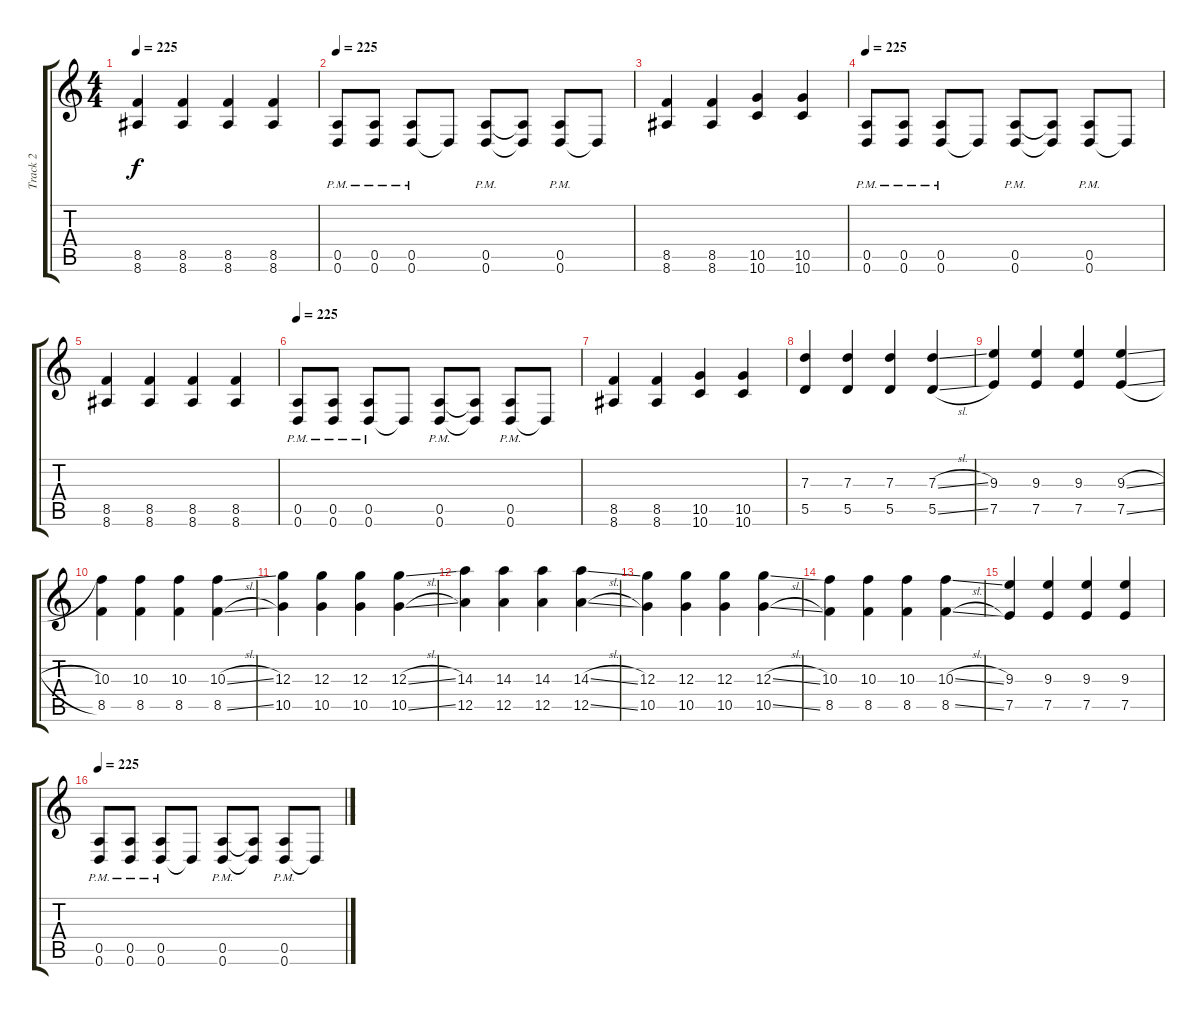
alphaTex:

\track ("Track 2" "Track 2") {instrument distortionguitar}
\staff {score tabs}
\tuning (E4 B3 G3 D3 A2 D2) {hide}
\ts (4 4)
\tempo 225
\clef g2
\ks c
(8.5 8.6).4{dy f} (8.5 8.6).4 (8.5 8.6).4 (8.5 8.6).4 |
\tempo 225
(0.5{pm} 0.6{pm}).8 (0.5{pm} 0.6{pm}).8 (0.5{pm} 0.6{pm}).8 0.6{t}.8 (0.5{pm} 0.6{pm}).8 (0.5{t} 0.6{t}).8 (0.5{pm} 0.6{pm}).8 0.6{t}.8 |
(8.5 8.6).4 (8.5 8.6).4 (10.5 10.6).4 (10.5 10.6).4 |
\tempo 225
(0.5{pm} 0.6{pm}).8 (0.5{pm} 0.6{pm}).8 (0.5{pm} 0.6{pm}).8 0.6{t}.8 (0.5{pm} 0.6{pm}).8 (0.5{t} 0.6{t}).8 (0.5{pm} 0.6{pm}).8 0.6{t}.8 |
(8.5 8.6).4 (8.5 8.6).4 (8.5 8.6).4 (8.5 8.6).4 |
\tempo 225
(0.5{pm} 0.6{pm}).8 (0.5{pm} 0.6{pm}).8 (0.5{pm} 0.6{pm}).8 0.6{t}.8 (0.5{pm} 0.6{pm}).8 (0.5{t} 0.6{t}).8 (0.5{pm} 0.6{pm}).8 0.6{t}.8 |
(8.5 8.6).4 (8.5 8.6).4 (10.5 10.6).4 (10.5 10.6).4 |
(7.3 5.5).4 (7.3 5.5).4 (7.3 5.5).4 (7.3{sl} 5.5{sl}).4 |
(9.3 7.5).4 (9.3 7.5).4 (9.3 7.5).4 (9.3{sl} 7.5{sl}).4 |
(10.3 8.5).4 (10.3 8.5).4 (10.3 8.5).4 (10.3{sl} 8.5{sl}).4 |
(12.3 10.5).4 (12.3 10.5).4 (12.3 10.5).4 (12.3{sl} 10.5{sl}).4 |
(14.3 12.5).4 (14.3 12.5).4 (14.3 12.5).4 (14.3{sl} 12.5{sl}).4 |
(12.3 10.5).4 (12.3 10.5).4 (12.3 10.5).4 (12.3{sl} 10.5{sl}).4 |
(10.3 8.5).4 (10.3 8.5).4 (10.3 8.5).4 (10.3{sl} 8.5{sl}).4 |
(9.3 7.5).4 (9.3 7.5).4 (9.3 7.5).4 (9.3 7.5).4 |
\tempo 225
(0.5{pm} 0.6{pm}).8 (0.5{pm} 0.6{pm}).8 (0.5{pm} 0.6{pm}).8 0.6{t}.8 (0.5{pm} 0.6{pm}).8 (0.5{t} 0.6{t}).8 (0.5{pm} 0.6{pm}).8 0.6{t}.8
